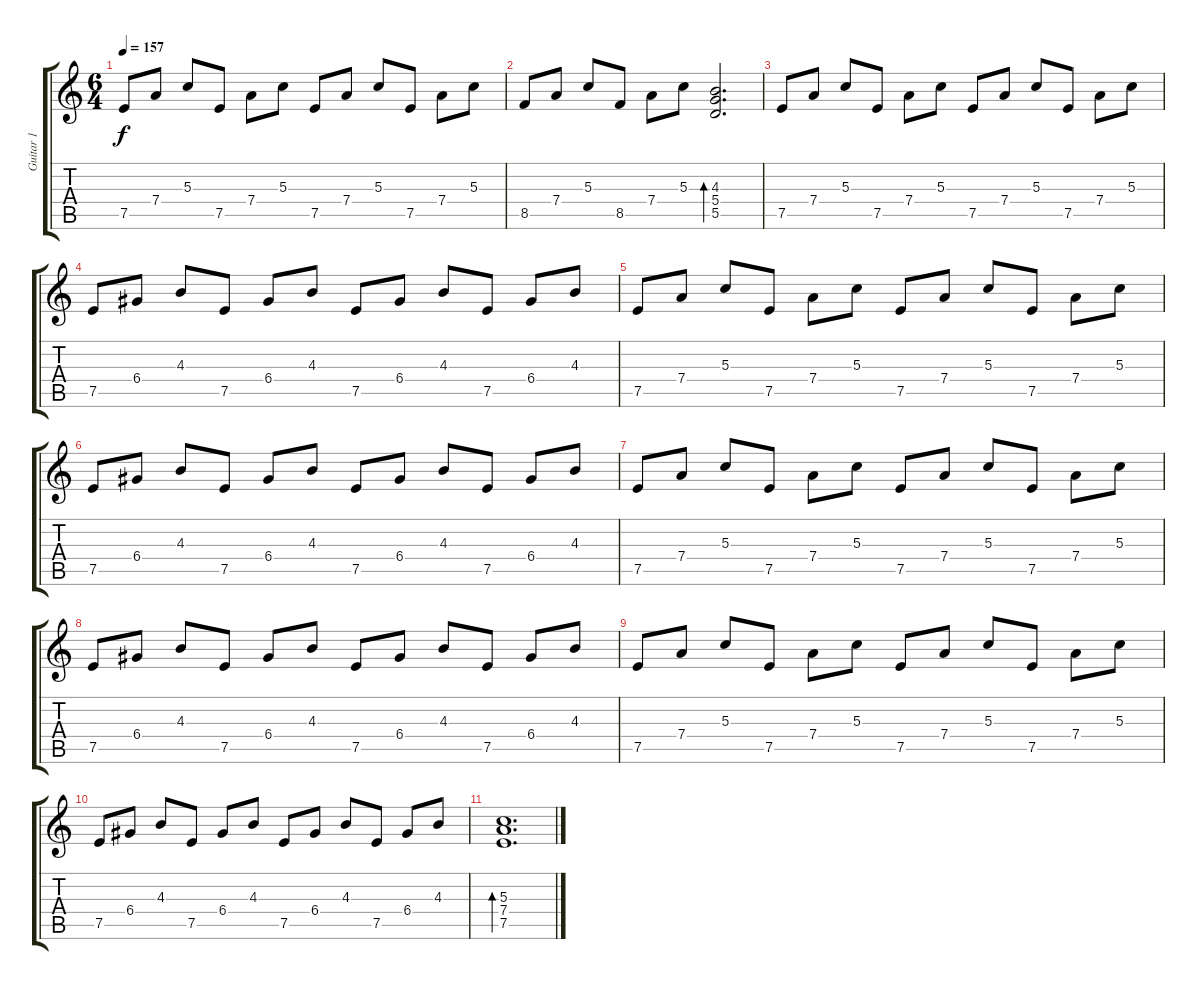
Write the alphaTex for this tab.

\track ("Guitar 1" "Guitar 1") {instrument acousticguitarnylon}
\staff {score tabs}
\tuning (E4 B3 G3 D3 A2 E2) {hide}
\ts (6 4)
\tempo 157
\clef g2
\ks c
7.5.8{dy f} 7.4.8 5.3.8 7.5.8 7.4.8 5.3.8 7.5.8 7.4.8 5.3.8 7.5.8 7.4.8 5.3.8 |
8.5.8 7.4.8 5.3.8 8.5.8 7.4.8 5.3.8 (4.3 5.4 5.5).2{d bd 480} |
7.5.8 7.4.8 5.3.8 7.5.8 7.4.8 5.3.8 7.5.8 7.4.8 5.3.8 7.5.8 7.4.8 5.3.8 |
7.5.8 6.4.8 4.3.8 7.5.8 6.4.8 4.3.8 7.5.8 6.4.8 4.3.8 7.5.8 6.4.8 4.3.8 |
7.5.8 7.4.8 5.3.8 7.5.8 7.4.8 5.3.8 7.5.8 7.4.8 5.3.8 7.5.8 7.4.8 5.3.8 |
7.5.8 6.4.8 4.3.8 7.5.8 6.4.8 4.3.8 7.5.8 6.4.8 4.3.8 7.5.8 6.4.8 4.3.8 |
7.5.8 7.4.8 5.3.8 7.5.8 7.4.8 5.3.8 7.5.8 7.4.8 5.3.8 7.5.8 7.4.8 5.3.8 |
7.5.8 6.4.8 4.3.8 7.5.8 6.4.8 4.3.8 7.5.8 6.4.8 4.3.8 7.5.8 6.4.8 4.3.8 |
7.5.8 7.4.8 5.3.8 7.5.8 7.4.8 5.3.8 7.5.8 7.4.8 5.3.8 7.5.8 7.4.8 5.3.8 |
7.5.8 6.4.8 4.3.8 7.5.8 6.4.8 4.3.8 7.5.8 6.4.8 4.3.8 7.5.8 6.4.8 4.3.8 |
(5.3 7.4 7.5).1{d bd 480}
